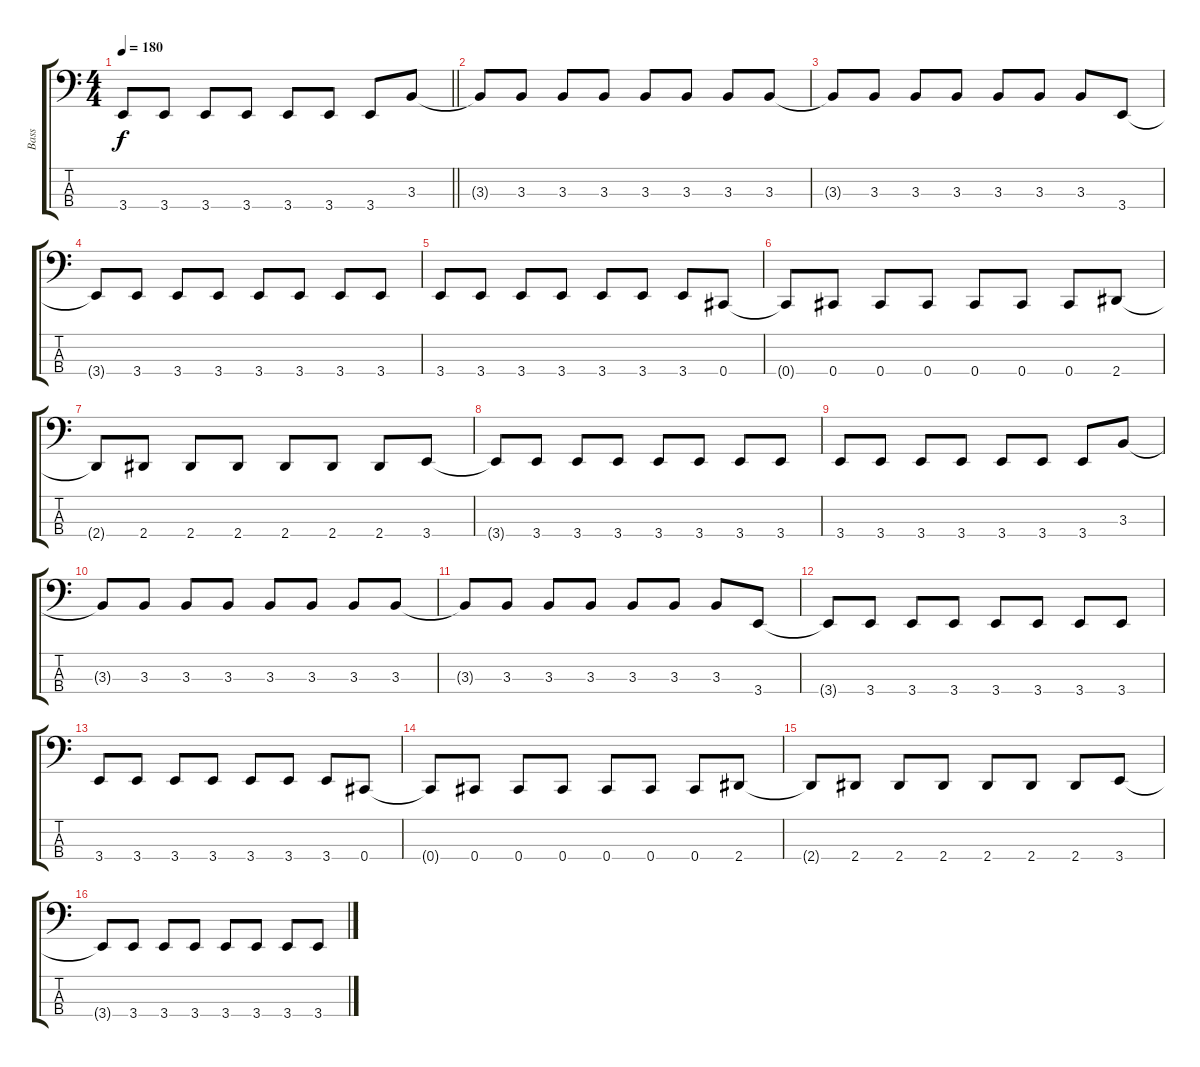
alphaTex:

\track ("Bass" "Bass") {instrument electricbassfinger}
\staff {score tabs}
\tuning (Gb2 Db2 Ab1 Db1) {hide}
\ts (4 4)
\tempo 180
\clef f4
\barLineRight lightlight
\ks c
3.4.8{dy f} 3.4.8 3.4.8 3.4.8 3.4.8 3.4.8 3.4.8 3.3.8 |
3.3{t}.8 3.3.8 3.3.8 3.3.8 3.3.8 3.3.8 3.3.8 3.3.8 |
3.3{t}.8 3.3.8 3.3.8 3.3.8 3.3.8 3.3.8 3.3.8 3.4.8 |
3.4{t}.8 3.4.8 3.4.8 3.4.8 3.4.8 3.4.8 3.4.8 3.4.8 |
3.4.8 3.4.8 3.4.8 3.4.8 3.4.8 3.4.8 3.4.8 0.4.8 |
0.4{t}.8 0.4.8 0.4.8 0.4.8 0.4.8 0.4.8 0.4.8 2.4.8 |
2.4{t}.8 2.4.8 2.4.8 2.4.8 2.4.8 2.4.8 2.4.8 3.4.8 |
3.4{t}.8 3.4.8 3.4.8 3.4.8 3.4.8 3.4.8 3.4.8 3.4.8 |
3.4.8 3.4.8 3.4.8 3.4.8 3.4.8 3.4.8 3.4.8 3.3.8 |
3.3{t}.8 3.3.8 3.3.8 3.3.8 3.3.8 3.3.8 3.3.8 3.3.8 |
3.3{t}.8 3.3.8 3.3.8 3.3.8 3.3.8 3.3.8 3.3.8 3.4.8 |
3.4{t}.8 3.4.8 3.4.8 3.4.8 3.4.8 3.4.8 3.4.8 3.4.8 |
3.4.8 3.4.8 3.4.8 3.4.8 3.4.8 3.4.8 3.4.8 0.4.8 |
0.4{t}.8 0.4.8 0.4.8 0.4.8 0.4.8 0.4.8 0.4.8 2.4.8 |
2.4{t}.8 2.4.8 2.4.8 2.4.8 2.4.8 2.4.8 2.4.8 3.4.8 |
3.4{t}.8 3.4.8 3.4.8 3.4.8 3.4.8 3.4.8 3.4.8 3.4.8
